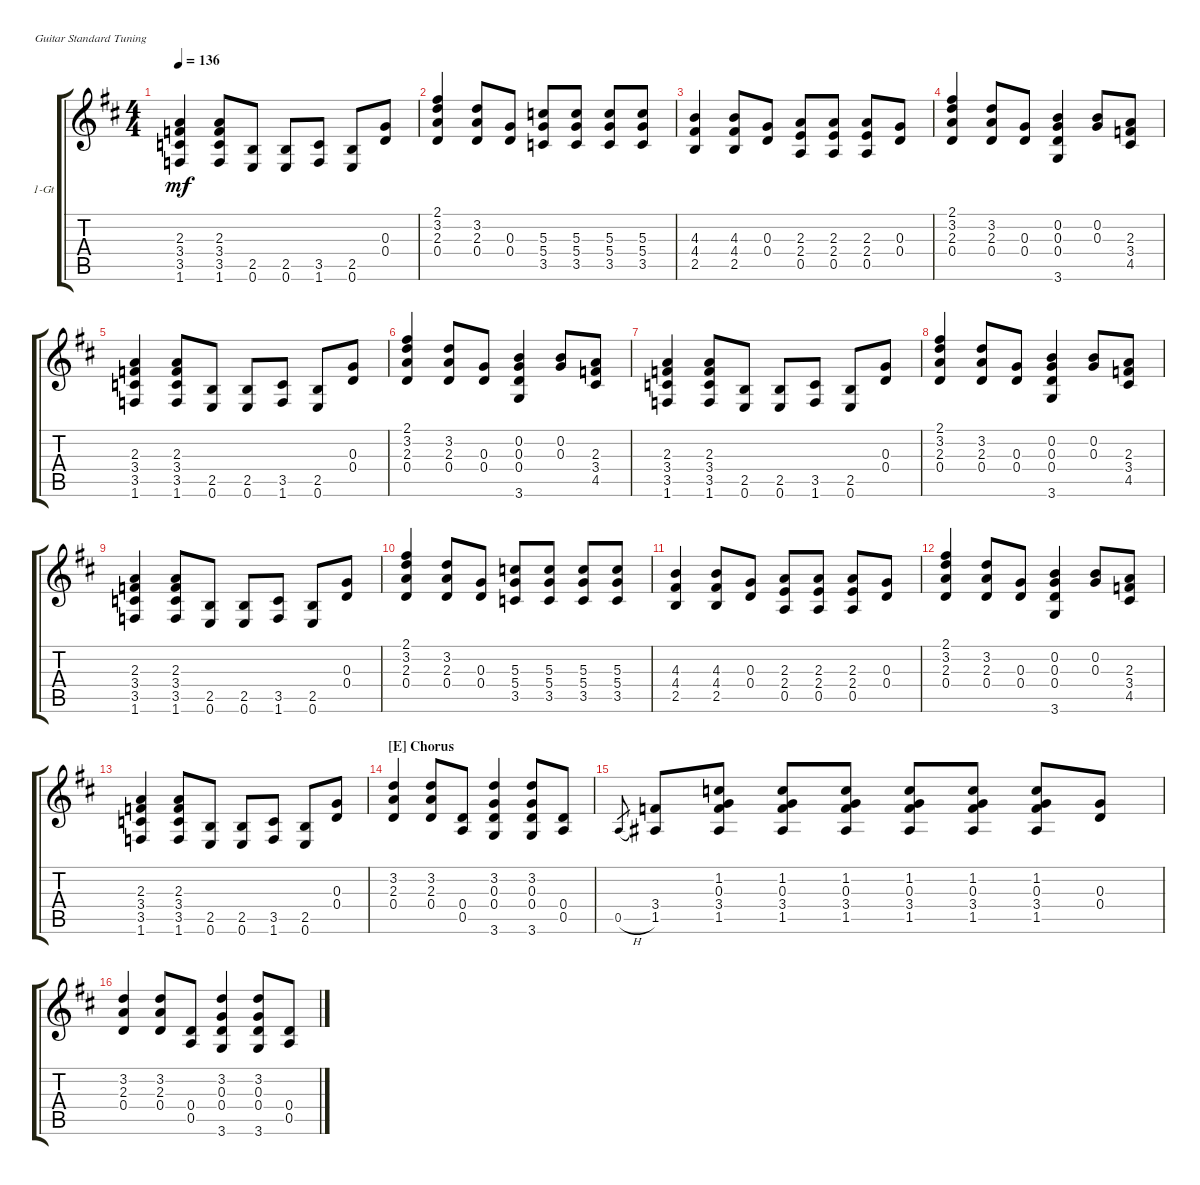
\defaultSystemsLayout 4
\bracketExtendMode groupsimilarinstruments
\firstSystemTrackNameOrientation horizontal
\otherSystemsTrackNameOrientation horizontal
\track ("1 Guitar" "1-Gt") {instrument distortionguitar}
\staff {score tabs}
\tuning (E4 B3 G3 D3 A2 E2)
\ts (4 4)
\tempo 136
\clef g2
\scale
1.06305
\ks d
(1.6 3.5 3.4 2.3).4{dy mf} (1.6 3.5 3.4 2.3).8 (0.6 2.5).8 (0.6 2.5).8 (1.6 3.5).8 (0.6 2.5).8 (0.4 0.3).8 |
\scale
0.936948 (2.1 3.2 2.3 0.4).4 (3.2 2.3 0.4).8 (0.4 0.3).8 (3.5 5.4 5.3).8 (3.5 5.4 5.3).8 (3.5 5.4 5.3).8 (3.5 5.4 5.3).8 |
\scale
1.06305 (2.5 4.4 4.3).4 (2.5 4.4 4.3).8 (0.3 0.4).8 (0.5 2.4 2.3).8 (0.5 2.4 2.3).8 (0.5 2.4 2.3).8 (0.4 0.3).8 |
\scale
0.936948 (2.1 3.2 2.3 0.4).4 (3.2 2.3 0.4).8 (0.4 0.3).8 (3.6 0.4 0.3 0.2).4 (0.3 0.2).8 (4.5 3.4 2.3).8 |
\scale
1.06305 (1.6 3.5 3.4 2.3).4 (1.6 3.5 3.4 2.3).8 (0.6 2.5).8 (0.6 2.5).8 (1.6 3.5).8 (0.6 2.5).8 (0.4 0.3).8 |
\scale
0.936948 (2.1 3.2 2.3 0.4).4 (3.2 2.3 0.4).8 (0.4 0.3).8 (3.6 0.4 0.3 0.2).4 (0.3 0.2).8 (4.5 3.4 2.3).8 |
\scale
1.06305 (1.6 3.5 3.4 2.3).4 (1.6 3.5 3.4 2.3).8 (0.6 2.5).8 (0.6 2.5).8 (1.6 3.5).8 (0.6 2.5).8 (0.4 0.3).8 |
\scale
0.936948 (2.1 3.2 2.3 0.4).4 (3.2 2.3 0.4).8 (0.4 0.3).8 (3.6 0.4 0.3 0.2).4 (0.3 0.2).8 (4.5 3.4 2.3).8 |
\scale
1.06305 (1.6 3.5 3.4 2.3).4 (1.6 3.5 3.4 2.3).8 (0.6 2.5).8 (0.6 2.5).8 (1.6 3.5).8 (0.6 2.5).8 (0.4 0.3).8 |
\scale
0.936948 (2.1 3.2 2.3 0.4).4 (3.2 2.3 0.4).8 (0.4 0.3).8 (3.5 5.4 5.3).8 (3.5 5.4 5.3).8 (3.5 5.4 5.3).8 (3.5 5.4 5.3).8 |
\scale
1.06305 (2.5 4.4 4.3).4 (2.5 4.4 4.3).8 (0.3 0.4).8 (0.5 2.4 2.3).8 (0.5 2.4 2.3).8 (0.5 2.4 2.3).8 (0.4 0.3).8 |
\scale
0.936948 (2.1 3.2 2.3 0.4).4 (3.2 2.3 0.4).8 (0.4 0.3).8 (3.6 0.4 0.3 0.2).4 (0.3 0.2).8 (4.5 3.4 2.3).8 |
\scale
1.06305 (1.6 3.5 3.4 2.3).4 (1.6 3.5 3.4 2.3).8 (0.6 2.5).8 (0.6 2.5).8 (1.6 3.5).8 (0.6 2.5).8 (0.4 0.3).8 |
\section ("E" "Chorus")
\scale
0.936948 (3.2 2.3 0.4).4 (3.2 2.3 0.4).8 (0.5 0.4).8 (3.6 0.4 0.3 3.2).4 (3.6 0.3 0.4 3.2).8 (0.5 0.4).8 |
\scale
1.06305 0.5{h}.8{gr} (1.5 3.4).8 (1.5 3.4 0.3 1.2).8 (1.5 3.4 0.3 1.2).8 (1.5 3.4 0.3 1.2).8 (1.5 3.4 0.3 1.2).8 (1.5 3.4 0.3 1.2).8 (1.5 3.4 0.3 1.2).8 (0.4 0.3).8 |
\scale
0.936948 (3.2 2.3 0.4).4 (3.2 2.3 0.4).8 (0.5 0.4).8 (3.6 0.4 0.3 3.2).4 (3.6 0.3 0.4 3.2).8 (0.5 0.4).8
